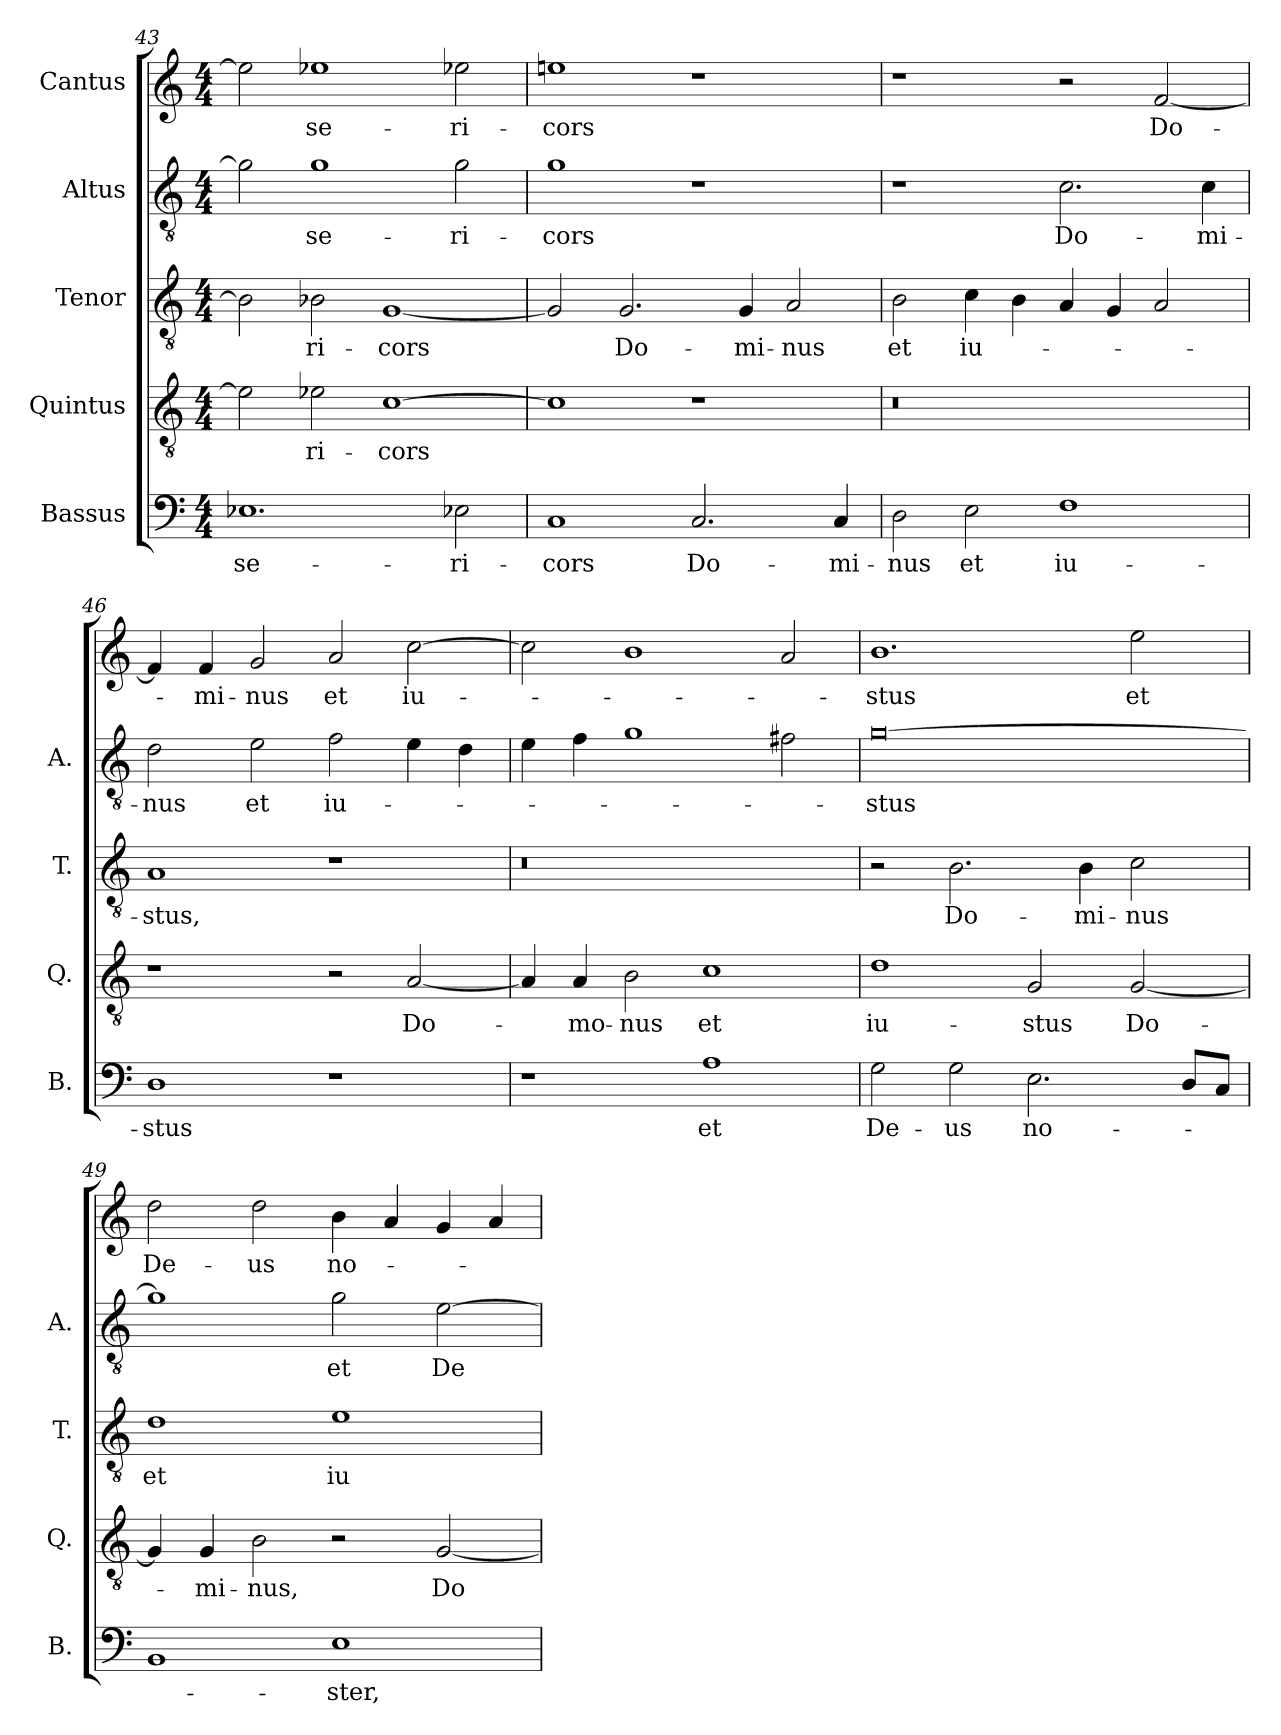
**kern	**text	**kern	**text	**kern	**text	**kern	**text	**kern	**text
*part5	*part5	*part4	*part4	*part3	*part3	*part2	*part2	*part1	*part1
*staff5	*staff5	*staff4	*staff4	*staff3	*staff3	*staff2	*staff2	*staff1	*staff1
*I"Bassus	*	*I"Quintus	*	*I"Tenor	*	*I"Altus	*	*I"Cantus	*
*I'B.	*	*I'Q.	*	*I'T.	*	*I'A.	*	*	*
*clefF4	*	*clefGv2	*	*clefGv2	*	*clefGv2	*	*clefG2	*
*k[]	*	*k[]	*	*k[]	*	*k[]	*	*k[]	*
*C:	*	*C:	*	*C:	*	*C:	*	*C:	*
*M4/4	*	*M4/4	*	*M4/4	*	*M4/4	*	*M4/4	*
=43	=43	=43	=43	=43	=43	=43	=43	=43	=43
1.E-X\	-se-	2e-\]	.	2B-\]	.	2g\]	.	2ee-\]	.
.	.	2e-X\	-ri-	2B-X\	-ri-	1g\	-se-	1ee-X\	-se-
.	.	[1c\	-cors	[1G/	-cors	.	.	.	.
2E-X\	-ri-	.	.	.	.	2g\	-ri-	2ee-X\	-ri-
=44	=44	=44	=44	=44	=44	=44	=44	=44	=44
1C/	-cors	1c\]	.	2G/]	.	1g\	-cors	1een\	-cors
.	.	.	.	2.G/	Do-	.	.	.	.
2.C/	Do-	1r	.	.	.	1r	.	1r	.
.	.	.	.	4G/	-mi-	.	.	.	.
.	.	.	.	2A/	-nus	.	.	.	.
4C/	-mi-	.	.	.	.	.	.	.	.
=45	=45	=45	=45	=45	=45	=45	=45	=45	=45
!	!	!LO:N:vis=0	!	!	!	!	!	!	!
2D\	-nus	1r	.	2B\	et	1r	.	1r	.
2E\	et	.	.	4c\	iu-	.	.	.	.
.	.	.	.	4B\	.	.	.	.	.
1F\	iu-	1ryy	.	4A/	.	2.c\	Do-	2r	.
.	.	.	.	4G/	.	.	.	.	.
.	.	.	.	2A/	.	.	.	[2f/	Do-
.	.	.	.	.	.	4c\	-mi-	.	.
=46	=46	=46	=46	=46	=46	=46	=46	=46	=46
1D\	-stus	1r	.	1A/	-stus,	2d\	-nus	4f/]	.
.	.	.	.	.	.	.	.	4f/	-mi-
.	.	.	.	.	.	2e\	et	2g/	-nus
1r	.	2r	.	1r	.	2f\	iu-	2a/	et
.	.	[2A/	Do-	.	.	4e\	.	[2cc\	iu-
.	.	.	.	.	.	4d\	.	.	.
=47	=47	=47	=47	=47	=47	=47	=47	=47	=47
!	!	!	!	!LO:N:vis=0	!	!	!	!	!
1r	.	4A/]	.	1r	.	4e\	.	2cc\]	.
.	.	4A/	-mo-	.	.	4f\	.	.	.
.	.	2B\	-nus	.	.	1g\	.	1b\	.
1A\	et	1c\	et	1ryy	.	.	.	.	.
.	.	.	.	.	.	2f#X\	.	2a/	.
=48	=48	=48	=48	=48	=48	=48	=48	=48	=48
2G\	De-	1d\	iu-	2r	.	[0g\	-stus	1.b\	-stus
2G\	-us	.	.	2.B\	Do-	.	.	.	.
2.E\	no-	2G/	-stus	.	.	.	.	.	.
.	.	.	.	4B\	-mi-	.	.	.	.
.	.	[2G/	Do-	2c\	-nus	.	.	2ee\	et
8D/L	.	.	.	.	.	.	.	.	.
8C/J	.	.	.	.	.	.	.	.	.
=49	=49	=49	=49	=49	=49	=49	=49	=49	=49
1BB/	.	4G/]	.	1d\	et	1g\]	.	2dd\	De-
.	.	4G/	-mi-	.	.	.	.	.	.
.	.	2B\	-nus,	.	.	.	.	2dd\	-us
1E\	-ster,	2r	.	1e\	iu-	2g\	et	4b\	no-
.	.	.	.	.	.	.	.	4a/	.
.	.	[2G/	Do-	.	.	[2e\	De-	4g/	.
.	.	.	.	.	.	.	.	4a/	.
=	=	=	=	=	=	=	=	=	=
*-	*-	*-	*-	*-	*-	*-	*-	*-	*-
